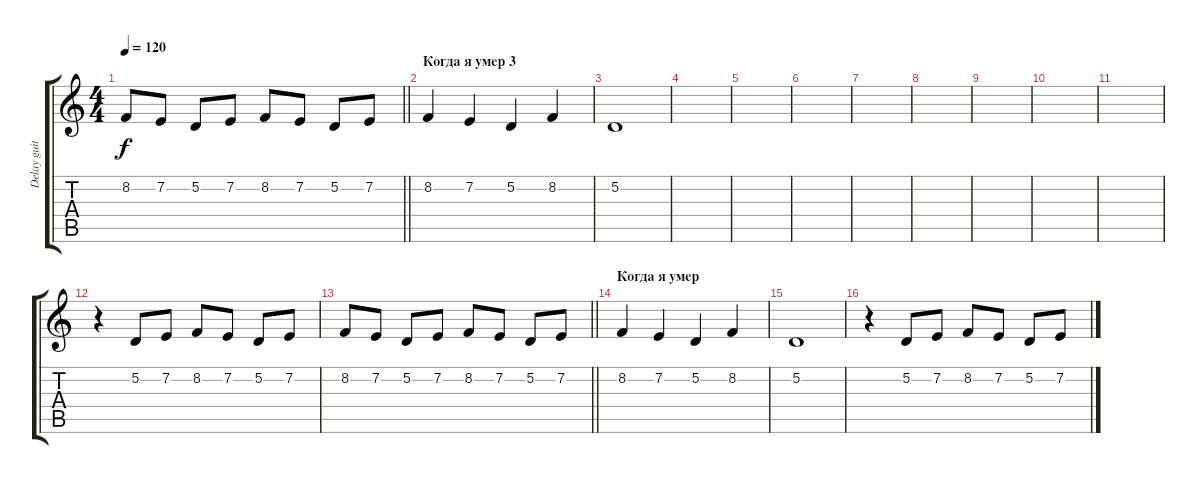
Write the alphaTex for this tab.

\track ("Delay guitar" "Delay guit") {instrument pad1newage}
\staff {score tabs}
\tuning (D4 A3 F3 C3 G2 D2) {hide}
\ts (4 4)
\tempo 120
\clef g2
\barLineRight lightlight
\ks c
8.2.8{dy f} 7.2.8 5.2.8 7.2.8 8.2.8 7.2.8 5.2.8 7.2.8 |
\section ("" "Когда я умер 3")
8.2.4 7.2.4 5.2.4 8.2.4 |
5.2.1 |
|
|
|
|
|
|
|
|
r.4 5.2.8 7.2.8 8.2.8 7.2.8 5.2.8 7.2.8 |
\barLineRight lightlight
8.2.8 7.2.8 5.2.8 7.2.8 8.2.8 7.2.8 5.2.8 7.2.8 |
\section ("" "Когда я умер")
8.2.4 7.2.4 5.2.4 8.2.4 |
5.2.1 |
r.4 5.2.8 7.2.8 8.2.8 7.2.8 5.2.8 7.2.8
